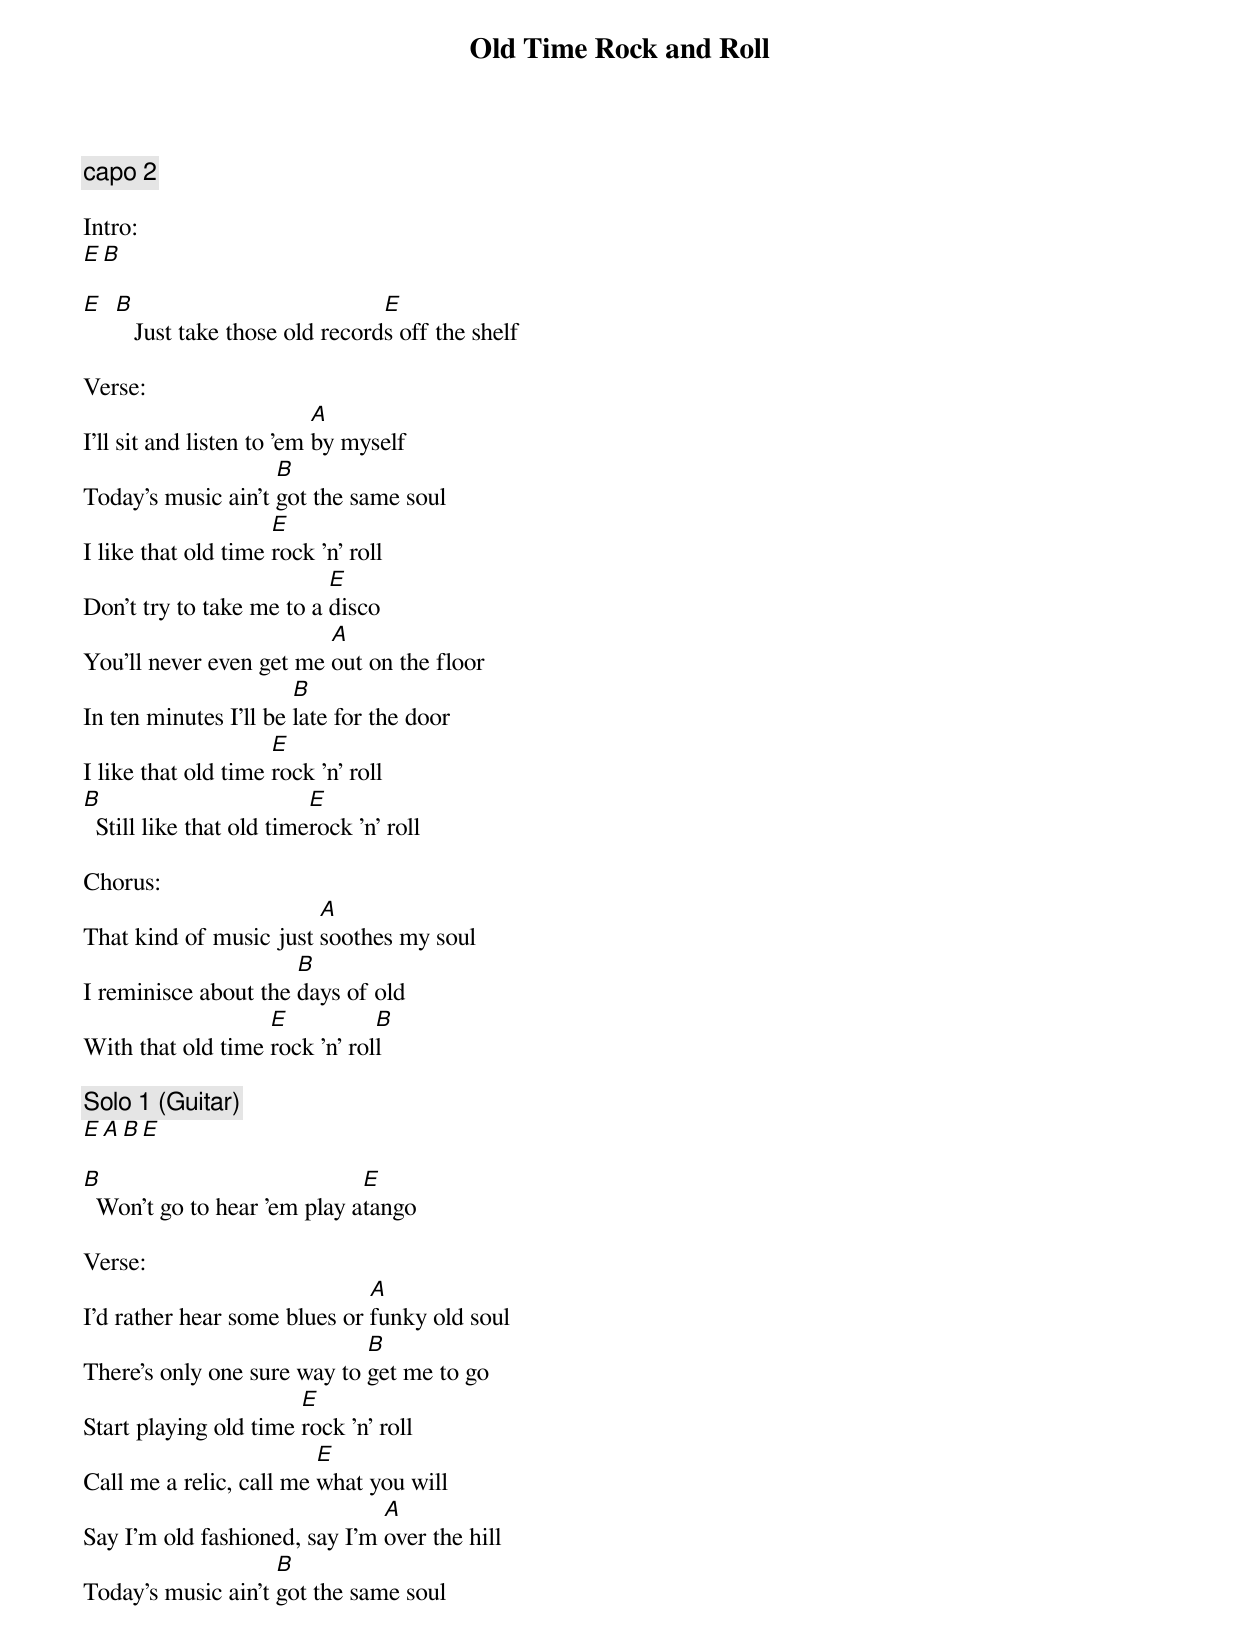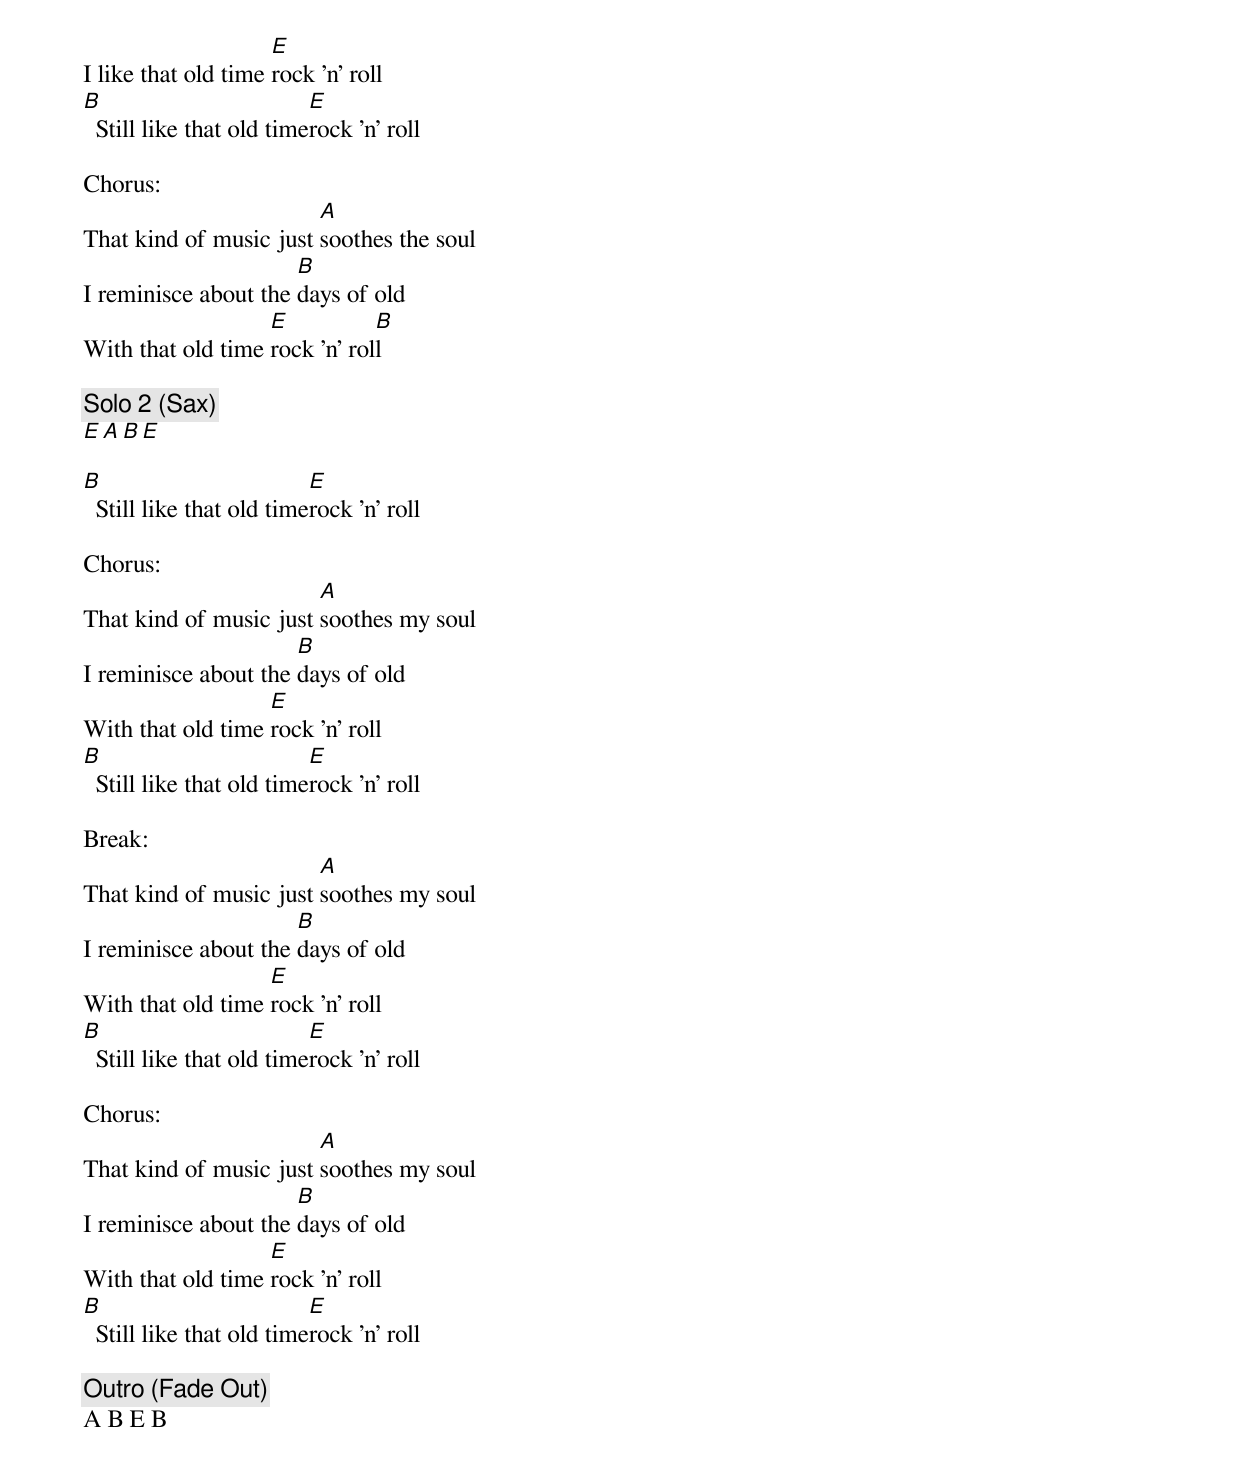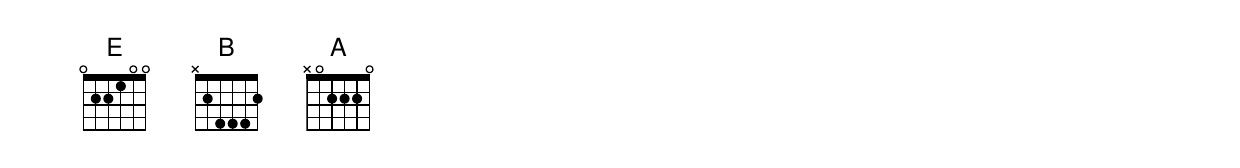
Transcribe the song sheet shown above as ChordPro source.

{title:Old Time Rock and Roll}
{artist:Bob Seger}
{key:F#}
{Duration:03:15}
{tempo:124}

{c: capo 2}

Intro:
[E][B]

[E]  [B]   Just take those old record[E]s off the shelf

Verse:
I'll sit and listen to 'em [A]by myself
Today's music ain't [B]got the same soul
I like that old time [E]rock 'n' roll
Don't try to take me to a [E]disco
You'll never even get me [A]out on the floor
In ten minutes I'll be [B]late for the door
I like that old time [E]rock 'n' roll
[B]  Still like that old time[E]rock 'n' roll

Chorus:
That kind of music just [A]soothes my soul
I reminisce about the [B]days of old
With that old time [E]rock 'n' rol[B]l

{comment: Solo 1 (Guitar)}
[E][A][B][E]

[B]  Won't go to hear 'em play a[E]tango

Verse:
I'd rather hear some blues or [A]funky old soul
There's only one sure way to [B]get me to go
Start playing old time [E]rock 'n' roll
Call me a relic, call me [E]what you will
Say I'm old fashioned, say I'm [A]over the hill
Today's music ain't [B]got the same soul
I like that old time [E]rock 'n' roll
[B]  Still like that old time[E]rock 'n' roll

Chorus:
That kind of music just [A]soothes the soul
I reminisce about the [B]days of old
With that old time [E]rock 'n' rol[B]l

{comment: Solo 2 (Sax)}
[E][A][B][E]

[B]  Still like that old time[E]rock 'n' roll

Chorus:
That kind of music just [A]soothes my soul
I reminisce about the [B]days of old
With that old time [E]rock 'n' roll
[B]  Still like that old time[E]rock 'n' roll

Break:
That kind of music just [A]soothes my soul
I reminisce about the [B]days of old
With that old time [E]rock 'n' roll
[B]  Still like that old time[E]rock 'n' roll

Chorus:
That kind of music just [A]soothes my soul
I reminisce about the [B]days of old
With that old time [E]rock 'n' roll
[B]  Still like that old time[E]rock 'n' roll

{comment: Outro (Fade Out)}
A B E B
